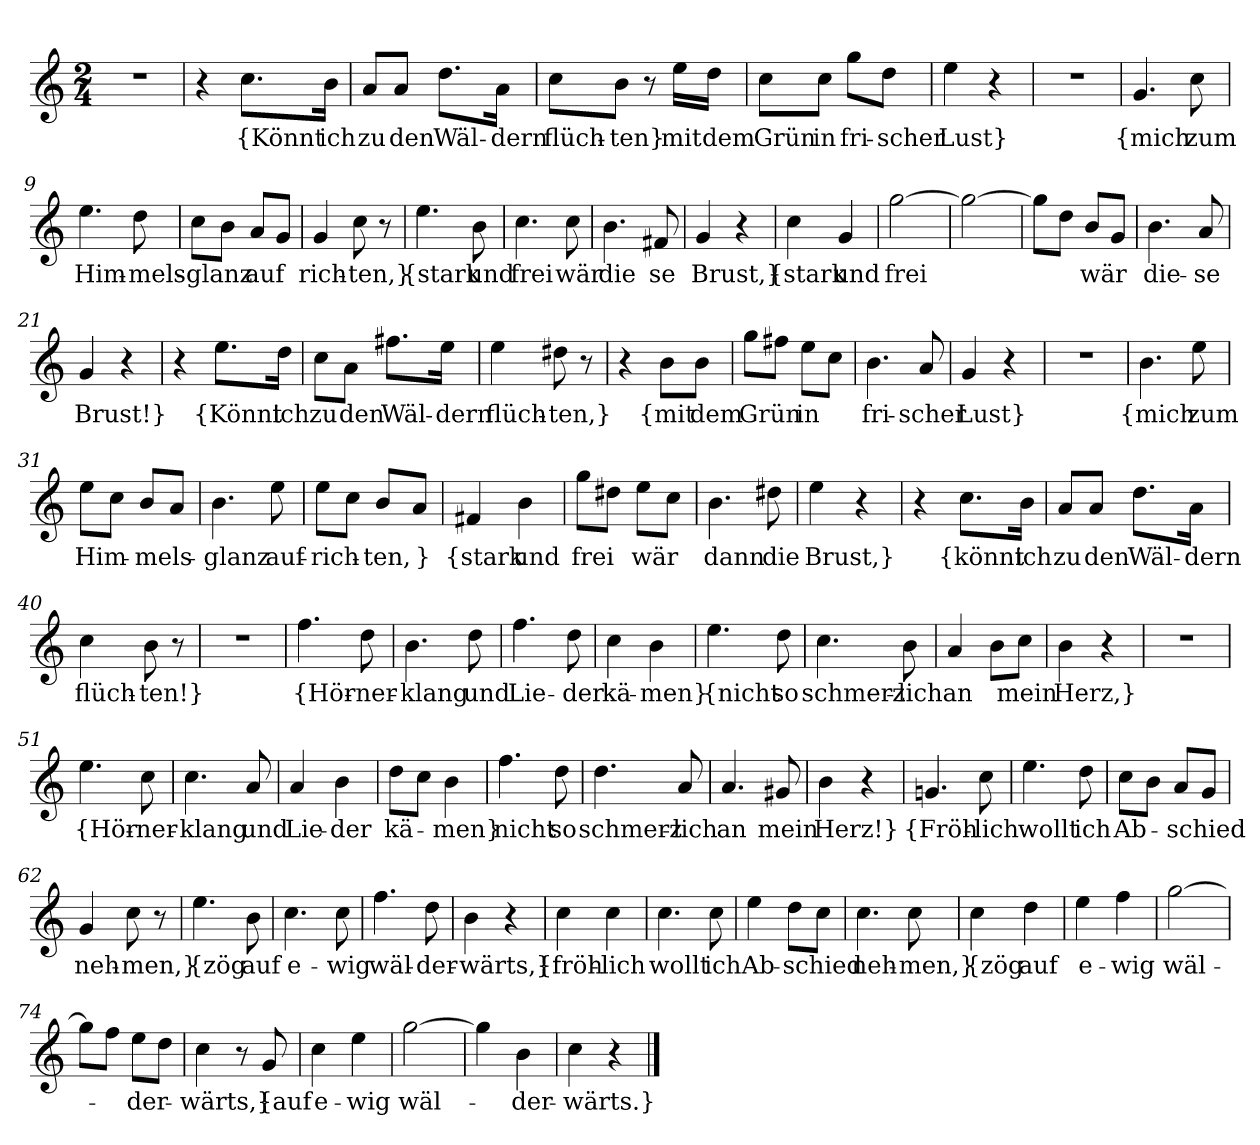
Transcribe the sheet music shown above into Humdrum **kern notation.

**kern	**text
*part1	*part1
*staff1	*staff1
*clefG2	*
*k[]	*
*M2/4	*
=1	=1
2r	.
=2	=2
4r	.
8.cc\L	{Könnt
16b\Jk	ich
=3	=3
8a/L	zu
8a/J	den
8.dd\L	Wäl-
16a\Jk	-dern
=4	=4
8cc\L	flüch-
8b\J	-ten}
8r	.
16ee\LL	mit
16dd\JJ	dem
=5	=5
8cc\L	Grün
8cc\J	in
8gg\L	fri-
8dd\J	-scher
=6	=6
4ee	Lust}
4r	.
=7	=7
2r	.
=8	=8
4.g	{mich
8cc	zum
=9	=9
4.ee	Him-
8dd	-mels-
=10	=10
8cc\L	glanz
8b\J	.
8a/L	auf
8g/J	.
=11	=11
4g	rich-
8cc	-ten,}
8r	.
=12	=12
4.ee	{stark
8b	und
=13	=13
4.cc	frei
8cc	wär
=14	=14
4.b	die
8f#X	-se
=15	=15
4g	Brust,}
4r	.
=16	=16
4cc	{stark
4g	und
=17	=17
[2gg	frei
=18	=18
2gg_	.
=19	=19
8gg\L]	.
8dd\J	.
8b/L	wär
8g/J	.
=20	=20
4.b	die-
8a	-se
=21	=21
4g	Brust!}
4r	.
=22	=22
4r	.
8.ee\L	{Könnt
16dd\Jk	ich
=23	=23
8cc\L	zu
8a\J	den
8.ff#X\L	Wäl-
16ee\Jk	-dern
=24	=24
4ee	flüch-
8dd#X	-ten,}
8r	.
=25	=25
4r	.
8b\L	{mit
8b\J	dem
=26	=26
8gg\L	Grün
8ff#X\J	.
8ee\L	in
8cc\J	.
=27	=27
4.b	fri-
8a	-scher
=28	=28
4g	Lust}
4r	.
=29	=29
2r	.
=30	=30
4.b	{mich
8ee	zum
=31	=31
8ee\L	Him-
8cc\J	.
8b/L	-mels-
8a/J	.
=32	=32
4.b	-glanz
8ee	auf-
=33	=33
8ee\L	rich-
8cc\J	.
8b/L	-ten,
8a/J	}
=34	=34
4f#X	{stark
4b	und
=35	=35
8gg\L	frei
8dd#X\J	.
8ee\L	wär
8cc\J	.
=36	=36
4.b	dann
8dd#X	die
=37	=37
4ee	Brust,}
4r	.
=38	=38
4r	.
8.cc\L	{könnt
16b\Jk	ich
=39	=39
8a/L	zu
8a/J	den
8.dd\L	Wäl-
16a\Jk	-dern
=40	=40
4cc	flüch-
8b	-ten!}
8r	.
=41	=41
2r	.
=42	=42
4.ff	{Hör-
8dd	-ner-
=43	=43
4.b	-klang
8dd	und
=44	=44
4.ff	Lie-
8dd	-der
=45	=45
4cc	kä-
4b	-men}
=46	=46
4.ee	{nicht
8dd	so
=47	=47
4.cc	schmerz-
8b	-lich
=48	=48
4a	an
8b\L	.
8cc\J	mein
=49	=49
4b	Herz,}
4r	.
=50	=50
2r	.
=51	=51
4.ee	{Hör-
8cc	-ner-
=52	=52
4.cc	-klang
8a	und
=53	=53
4a	Lie-
4b	-der
=54	=54
8dd\L	kä-
8cc\J	.
4b	-men}
=55	=55
4.ff	nicht
8dd	so
=56	=56
4.dd	schmerz-
8a	-lich
=57	=57
4.a	an
8g#X	mein
=58	=58
4b	Herz!}
4r	.
=59	=59
4.gn	{Fröh-
8cc	-lich
=60	=60
4.ee	wollt
8dd	ich
=61	=61
8cc\L	Ab-
8b\J	.
8a/L	-schied
8g/J	.
=62	=62
4g	neh-
8cc	-men,}
8r	.
=63	=63
4.ee	{zög
8b	auf
=64	=64
4.cc	e-
8cc	-wig
=65	=65
4.ff	wäl-
8dd	-der-
=66	=66
4b	wärts,}
4r	.
=67	=67
4cc	{fröh-
4cc	-lich
=68	=68
4.cc	wollt
8cc	ich
=69	=69
4ee	Ab-
8dd\L	-schied
8cc\J	.
=70	=70
4.cc	neh-
8cc	-men,}
=71	=71
4cc	{zög
4dd	auf
=72	=72
4ee	e-
4ff	-wig
=73	=73
[2gg	wäl-
=74	=74
8gg\L]	.
8ff\J	.
8ee\L	-der-
8dd\J	.
=75	=75
4cc	-wärts,}
8r	.
8g	{auf
=76	=76
4cc	e-
4ee	-wig
=77	=77
[2gg	wäl-
=78	=78
4gg]	.
4b	-der-
=79	=79
4cc	-wärts.}
4r	.
==	==
*-	*-
